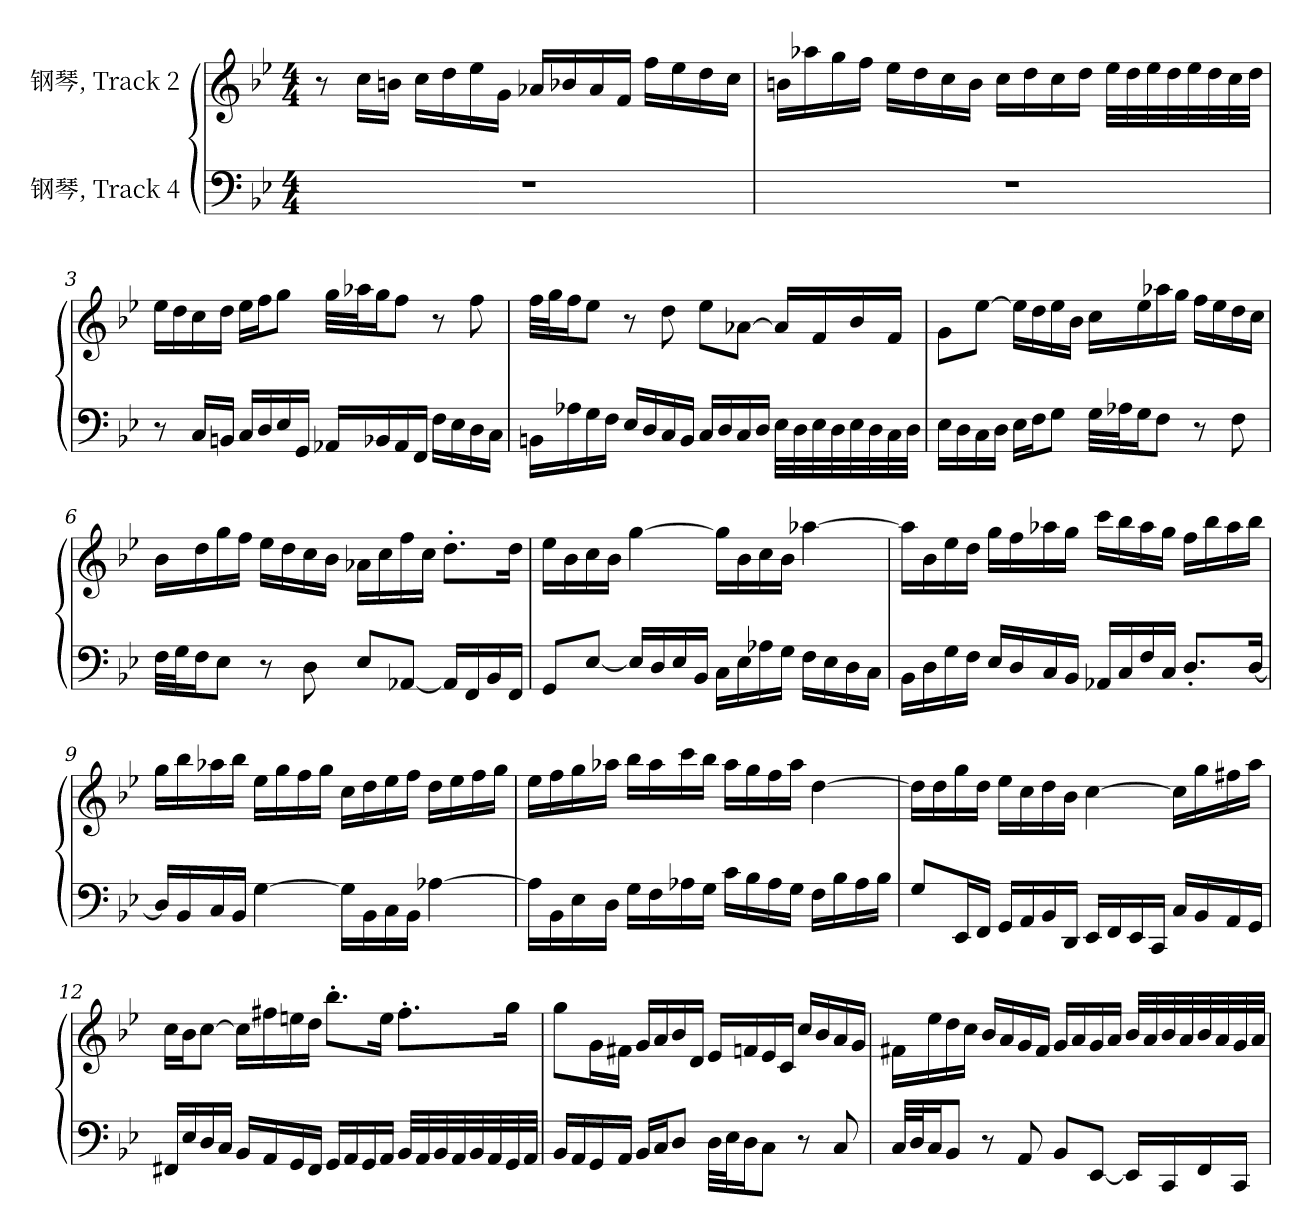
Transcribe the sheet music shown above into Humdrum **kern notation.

**kern	**kern
*part2	*part1
*staff2	*staff1
*I"钢琴, Track 4	*I"钢琴, Track 2
*clefF4	*clefG2
*k[b-e-]	*k[b-e-]
*M4/4	*M4/4
*MM90	*MM90
=1	=1
1r	8r
.	16cc\LL
.	16bn\JJ
.	16cc\LL
.	16dd\
.	16ee-\
.	16g\JJ
.	16a-X/LL
.	16b-X/
.	16a-/
.	16f/JJ
.	16ff\LL
.	16ee-\
.	16dd\
.	16cc\JJ
=2	=2
1r	16bn\LL
.	16aa-X\
.	16gg\
.	16ff\JJ
.	16ee-\LL
.	16dd\
.	16cc\
.	16b\JJ
.	16cc\LL
.	16dd\
.	16cc\
.	16dd\JJ
.	32ee-\LLL
.	32dd\
.	32ee-\
.	32dd\
.	32ee-\
.	32dd\
.	32cc\
.	32dd\JJJ
!!LO:LB:g=z
=3	=3
8r	16ee-\LL
.	16dd\
16C/LL	16cc\
16BBn/JJ	16dd\JJ
16C/LL	16ee-\LL
16D/	16ff\J
16E-/	8gg\J
16GG/JJ	.
16AA-X/LL	32gg\LLL
.	32aa-X\J
16BB-X/	16gg\J
16AA-/	8ff\J
16FF/JJ	.
16F\LL	8r
16E-\	.
16D\	8ff\
16C\JJ	.
=4	=4
16BBn\LL	32ff\LLL
.	32gg\J
16A-X\	16ff\J
16G\	8ee-\J
16F\JJ	.
16E-/LL	8r
16D/	.
16C/	8dd\
16BB/JJ	.
16C/LL	8ee-\L
16D/	.
16C/	[8a-X\J
16D/JJ	.
32E-\LLL	16a-/LL]
32D\	.
32E-\	16f/
32D\	.
32E-\	16b-/
32D\	.
32C\	16f/JJ
32D\JJJ	.
!!LO:LB:g=z
=5	=5
16E-\LL	8g\L
16D\	.
16C\	[8ee-\J
16D\JJ	.
16E-\LL	16ee-\LL]
16F\J	16dd\
8G\J	16ee-\
.	16b-\JJ
32G\LLL	16cc\LL
32A-X\J	.
16G\J	16ee-\
8F\J	16aa-X\
.	16gg\JJ
8r	16ff\LL
.	16ee-\
8F\	16dd\
.	16cc\JJ
=6	=6
32F\LLL	16b-\LL
32G\J	.
16F\J	16dd\
8E-\J	16gg\
.	16ff\JJ
8r	16ee-\LL
.	16dd\
8D\	16cc\
.	16b-\JJ
8E-/L	16a-X\LL
.	16cc\
[8AA-X/J	16ff\
.	16cc\JJ
16AA-/LL]	8.dd'\L
16FF/	.
16BB-/	.
16FF/JJ	16dd\Jk
!!LO:LB:g=z
=7	=7
8GG/L	16ee-\LL
.	16b-\
[8E-/J	16cc\
.	16b-\JJ
16E-/LL]	[4gg\
16D/	.
16E-/	.
16BB-/JJ	.
16C\LL	16gg\LL]
16E-\	16b-\
16A-X\	16cc\
16G\JJ	16b-\JJ
16F\LL	[4aa-X\
16E-\	.
16D\	.
16C\JJ	.
=8	=8
16BB-\LL	16aa-\LL]
16D\	16b-\
16G\	16ee-\
16F\JJ	16dd\JJ
16E-/LL	16gg\LL
16D/	16ff\
16C/	16aa-X\
16BB-/JJ	16gg\JJ
16AA-X/LL	16ccc\LL
16C/	16bb-\
16F/	16aa-\
16C/JJ	16gg\JJ
8.D'/L	16ff\LL
.	16bb-\
.	16aa-\
[16D/Jk	16bb-\JJ
!!LO:LB:g=z
=9	=9
16D/LL]	16gg\LL
16BB-/	16bb-\
16C/	16aa-X\
16BB-/JJ	16bb-\JJ
[4G\	16ee-\LL
.	16gg\
.	16ff\
.	16gg\JJ
16G\LL]	16cc\LL
16BB-\	16dd\
16C\	16ee-\
16BB-\JJ	16ff\JJ
[4A-X\	16dd\LL
.	16ee-\
.	16ff\
.	16gg\JJ
=10	=10
16A-\LL]	16ee-\LL
16BB-\	16ff\
16E-\	16gg\
16D\JJ	16aa-X\JJ
16G\LL	16bb-\LL
16F\	16aa-\
16A-X\	16ccc\
16G\JJ	16bb-\JJ
16c\LL	16aa-\LL
16B-\	16gg\
16A-\	16ff\
16G\JJ	16aa-\JJ
16F\LL	[4dd\
16B-\	.
16A-\	.
16B-\JJ	.
!!LO:LB:g=z
=11	=11
8G/L	16dd\LL]
.	16dd\
16EE-/L	16gg\
16FF/JJ	16dd\JJ
16GG/LL	16ee-\LL
16AA/	16cc\
16BB-/	16dd\
16DD/JJ	16b-\JJ
16EE-/LL	[4cc\
16FF/	.
16EE-/	.
16CC/JJ	.
16C/LL	16cc\LL]
16BB-/	16gg\
16AA/	16ff#X\
16GG/JJ	16aa\JJ
=12	=12
16FF#X/LL	16cc\LL
16E-/	16b-\J
16D/	[8cc\J
16C/JJ	.
16BB-/LL	16cc\LL]
16AA/	16ff#X\
16GG/	16een\
16FF#/JJ	16dd\JJ
16GG/LL	8.bb-'\L
16AA/	.
16GG/	.
16AA/JJ	16ee\Jk
32BB-/LLL	8.ff#'\L
32AA/	.
32BB-/	.
32AA/	.
32BB-/	.
32AA/	.
32GG/	16gg\Jk
32AA/JJJ	.
!!LO:PB:g=z
=13	=13
16BB-/LL	8gg\L
16AA/	.
16GG/	16g\L
16AA/JJ	16f#X\JJ
16BB-/LL	16g/LL
16C/J	16a/
8D/J	16b-/
.	16d/JJ
32D\LLL	16e-/LL
32E-\J	.
16D\J	16fn/
8C\J	16e-/
.	16c/JJ
8r	16cc/LL
.	16b-/
8C/	16a/
.	16g/JJ
=14	=14
32C/LLL	16f#X\LL
32D/J	.
16C/J	16ee-\
8BB-/J	16dd\
.	16cc\JJ
8r	16b-/LL
.	16a/
8AA/	16g/
.	16f#/JJ
8BB-/L	16g/LL
.	16a/
[8EE-/J	16g/
.	16a/JJ
16EE-/LL]	32b-/LLL
.	32a/
16CC/	32b-/
.	32a/
16FF/	32b-/
.	32a/
16CC/JJ	32g/
.	32a/JJJ
=	=
*-	*-
